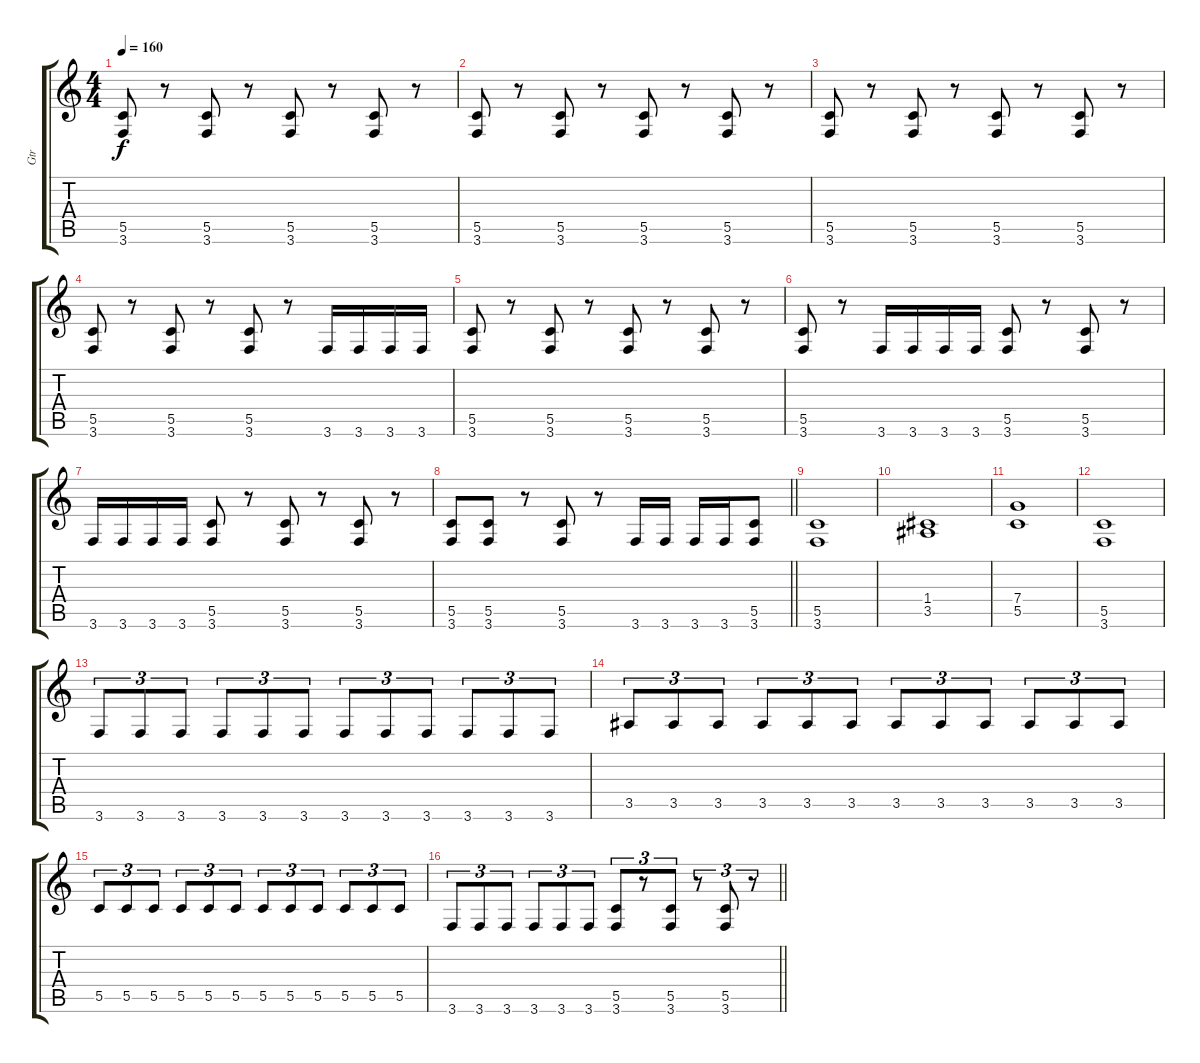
\track ("Gtr" "Gtr") {instrument distortionguitar}
\staff {score tabs}
\tuning (D4 A3 F3 C3 G2 D2) {hide}
\ts (4 4)
\tempo 160
\clef g2
\ks c
(5.5 3.6).8{dy f} r.8 (5.5 3.6).8 r.8 (5.5 3.6).8 r.8 (5.5 3.6).8 r.8 |
(5.5 3.6).8 r.8 (5.5 3.6).8 r.8 (5.5 3.6).8 r.8 (5.5 3.6).8 r.8 |
(5.5 3.6).8 r.8 (5.5 3.6).8 r.8 (5.5 3.6).8 r.8 (5.5 3.6).8 r.8 |
(5.5 3.6).8 r.8 (5.5 3.6).8 r.8 (5.5 3.6).8 r.8 3.6.16 3.6.16 3.6.16 3.6.16 |
(5.5 3.6).8 r.8 (5.5 3.6).8 r.8 (5.5 3.6).8 r.8 (5.5 3.6).8 r.8 |
(5.5 3.6).8 r.8 3.6.16 3.6.16 3.6.16 3.6.16 (5.5 3.6).8 r.8 (5.5 3.6).8 r.8 |
3.6.16 3.6.16 3.6.16 3.6.16 (5.5 3.6).8 r.8 (5.5 3.6).8 r.8 (5.5 3.6).8 r.8 |
\barLineRight lightlight
(5.5 3.6).8 (5.5 3.6).8 r.8 (5.5 3.6).8 r.8 3.6.16 3.6.16 3.6.16 3.6.16 (5.5 3.6).8 |
(5.5 3.6).1 |
(1.4 3.5).1 |
(7.4 5.5).1 |
(5.5 3.6).1 |
3.6.8{tu (3 2)} 3.6.8{tu (3 2)} 3.6.8{tu (3 2)} 3.6.8{tu (3 2)} 3.6.8{tu (3 2)} 3.6.8{tu (3 2)} 3.6.8{tu (3 2)} 3.6.8{tu (3 2)} 3.6.8{tu (3 2)} 3.6.8{tu (3 2)} 3.6.8{tu (3 2)} 3.6.8{tu (3 2)} |
3.5.8{tu (3 2)} 3.5.8{tu (3 2)} 3.5.8{tu (3 2)} 3.5.8{tu (3 2)} 3.5.8{tu (3 2)} 3.5.8{tu (3 2)} 3.5.8{tu (3 2)} 3.5.8{tu (3 2)} 3.5.8{tu (3 2)} 3.5.8{tu (3 2)} 3.5.8{tu (3 2)} 3.5.8{tu (3 2)} |
5.5.8{tu (3 2)} 5.5.8{tu (3 2)} 5.5.8{tu (3 2)} 5.5.8{tu (3 2)} 5.5.8{tu (3 2)} 5.5.8{tu (3 2)} 5.5.8{tu (3 2)} 5.5.8{tu (3 2)} 5.5.8{tu (3 2)} 5.5.8{tu (3 2)} 5.5.8{tu (3 2)} 5.5.8{tu (3 2)} |
\barLineRight lightlight
3.6.8{tu (3 2)} 3.6.8{tu (3 2)} 3.6.8{tu (3 2)} 3.6.8{tu (3 2)} 3.6.8{tu (3 2)} 3.6.8{tu (3 2)} (5.5 3.6).8{tu (3 2)} r.8{tu (3 2)} (5.5 3.6).8{tu (3 2)} r.8{tu (3 2)} (5.5 3.6).8{tu (3 2)} r.8{tu (3 2)}
